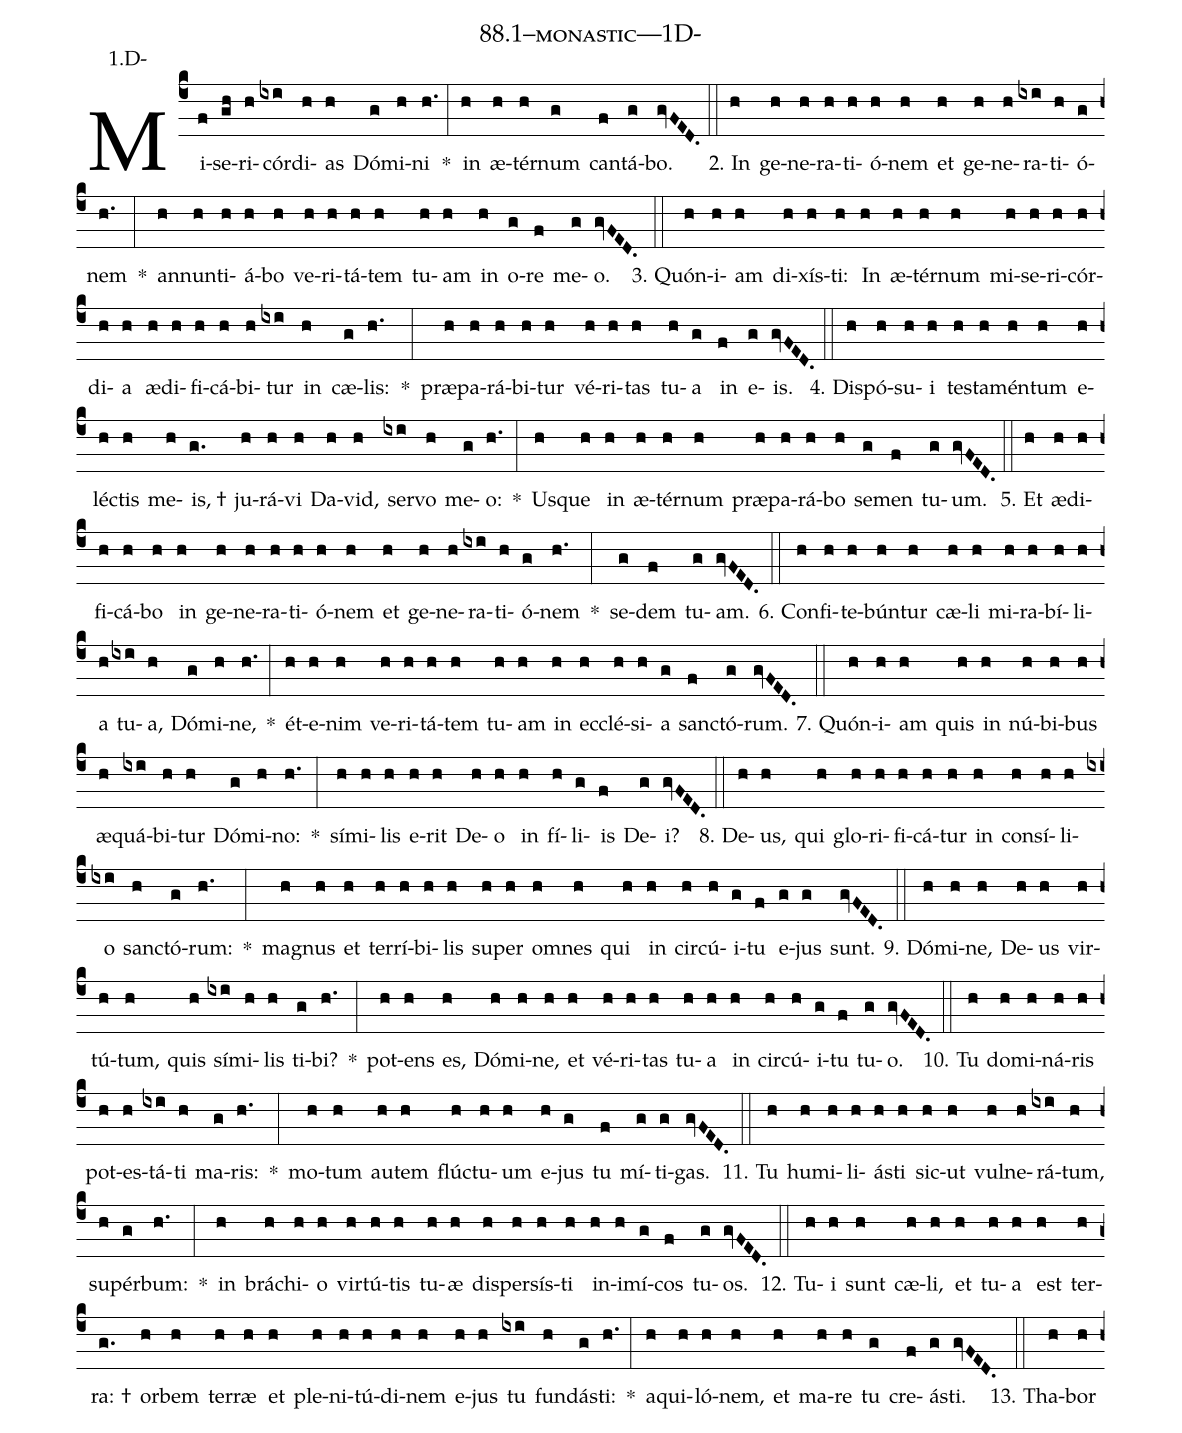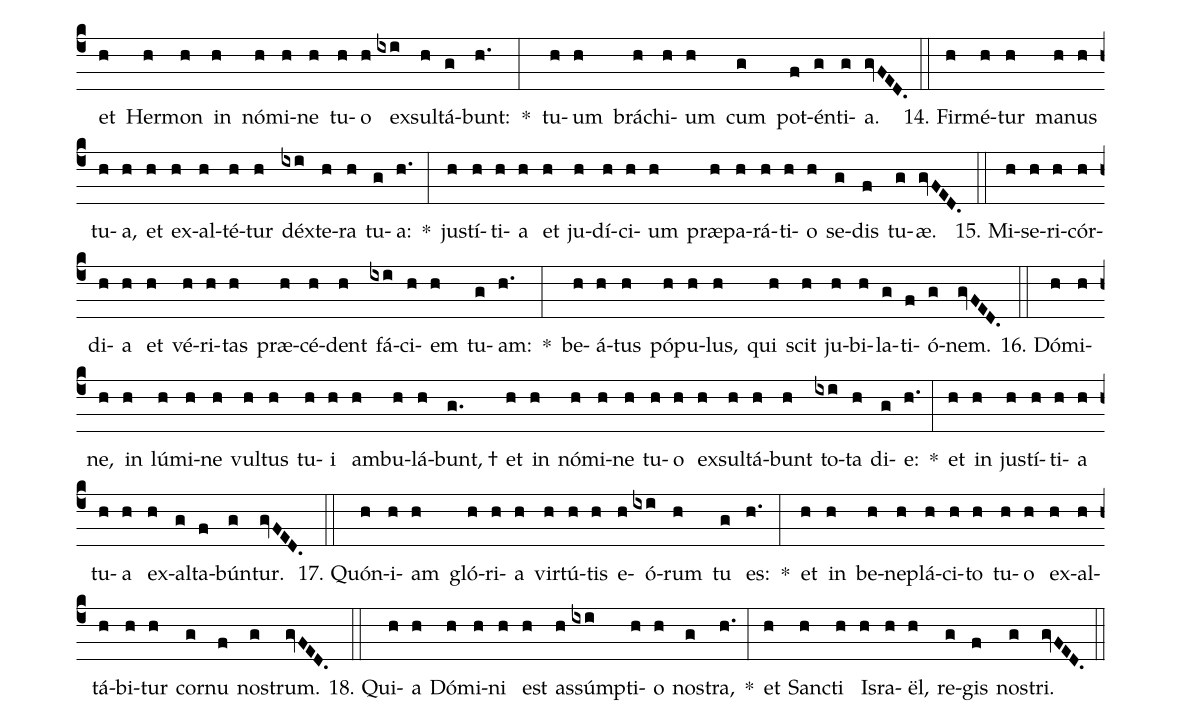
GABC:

name: 88.1--monastic---1D-;
annotation: 1.D-;
%%
(c4)Mi(f)se(gh)ri(h)cór(ixi)di(h)as(h) Dó(g)mi(h)ni(h.) *(:) in(h) æ(h)tér(h)num(g) can(f)tá(g)bo.(gvFED.) (::)
2. In(h) ge(h)ne(h)ra(h)ti(h)ó(h)nem(h) et(h) ge(h)ne(h)ra(ixi)ti(h)ó(g)nem(h.) *(:) an(h)nun(h)ti(h)á(h)bo(h) ve(h)ri(h)tá(h)tem(h) tu(h)am(h) in(h) o(g)re(f) me(g)o.(gvFED.) (::)
3. Quón(h)i(h)am(h) di(h)xís(h)ti:(h) In(h) æ(h)tér(h)num(h) mi(h)se(h)ri(h)cór(h)di(h)a(h) æ(h)di(h)fi(h)cá(h)bi(h)tur(ixi) in(h) cæ(g)lis:(h.) *(:) præ(h)pa(h)rá(h)bi(h)tur(h) vé(h)ri(h)tas(h) tu(h)a(g) in(f) e(g)is.(gvFED.) (::)
4. Dis(h)pó(h)su(h)i(h) tes(h)ta(h)mén(h)tum(h) e(h)léc(h)tis(h) me(h)is, †(g.) ju(h)rá(h)vi(h) Da(h)vid,(h) ser(ixi)vo(h) me(g)o:(h.) *(:) Us(h)que(h) in(h) æ(h)tér(h)num(h) præ(h)pa(h)rá(h)bo(h) se(g)men(f) tu(g)um.(gvFED.) (::)
5. Et(h) æ(h)di(h)fi(h)cá(h)bo(h) in(h) ge(h)ne(h)ra(h)ti(h)ó(h)nem(h) et(h) ge(h)ne(h)ra(ixi)ti(h)ó(g)nem(h.) *(:) se(g)dem(f) tu(g)am.(gvFED.) (::)
6. Con(h)fi(h)te(h)bún(h)tur(h) cæ(h)li(h) mi(h)ra(h)bí(h)li(h)a(h) tu(ixi)a,(h) Dó(g)mi(h)ne,(h.) *(:) ét(h)e(h)nim(h) ve(h)ri(h)tá(h)tem(h) tu(h)am(h) in(h) ec(h)clé(h)si(h)a(g) sanc(f)tó(g)rum.(gvFED.) (::)
7. Quón(h)i(h)am(h) quis(h) in(h) nú(h)bi(h)bus(h) æ(h)quá(ixi)bi(h)tur(h) Dó(g)mi(h)no:(h.) *(:) sí(h)mi(h)lis(h) e(h)rit(h) De(h)o(h) in(h) fí(h)li(g)is(f) De(g)i?(gvFED.) (::)
8. De(h)us,(h) qui(h) glo(h)ri(h)fi(h)cá(h)tur(h) in(h) con(h)sí(h)li(h)o(ixi) sanc(h)tó(g)rum:(h.) *(:) ma(h)gnus(h) et(h) ter(h)rí(h)bi(h)lis(h) su(h)per(h) om(h)nes(h) qui(h) in(h) cir(h)cú(h)i(g)tu(f) e(g)jus(g) sunt.(gvFED.) (::)
9. Dó(h)mi(h)ne,(h) De(h)us(h) vir(h)tú(h)tum,(h) quis(h) sí(ixi)mi(h)lis(h) ti(g)bi?(h.) *(:) pot(h)ens(h) es,(h) Dó(h)mi(h)ne,(h) et(h) vé(h)ri(h)tas(h) tu(h)a(h) in(h) cir(h)cú(h)i(g)tu(f) tu(g)o.(gvFED.) (::)
10. Tu(h) do(h)mi(h)ná(h)ris(h) pot(h)es(h)tá(ixi)ti(h) ma(g)ris:(h.) *(:) mo(h)tum(h) au(h)tem(h) flúc(h)tu(h)um(h) e(h)jus(g) tu(f) mí(g)ti(g)gas.(gvFED.) (::)
11. Tu(h) hu(h)mi(h)li(h)ás(h)ti(h) sic(h)ut(h) vul(h)ne(h)rá(ixi)tum,(h) su(h)pér(g)bum:(h.) *(:) in(h) brá(h)chi(h)o(h) vir(h)tú(h)tis(h) tu(h)æ(h) di(h)sper(h)sís(h)ti(h) in(h)i(h)mí(g)cos(f) tu(g)os.(gvFED.) (::)
12. Tu(h)i(h) sunt(h) cæ(h)li,(h) et(h) tu(h)a(h) est(h) ter(h)ra: †(g.) or(h)bem(h) ter(h)ræ(h) et(h) ple(h)ni(h)tú(h)di(h)nem(h) e(h)jus(h) tu(ixi) fun(h)dás(g)ti:(h.) *(:) a(h)qui(h)ló(h)nem,(h) et(h) ma(h)re(h) tu(g) cre(f)ás(g)ti.(gvFED.) (::)
13. Tha(h)bor(h) et(h) Her(h)mon(h) in(h) nó(h)mi(h)ne(h) tu(h)o(h) ex(ixi)sul(h)tá(g)bunt:(h.) *(:) tu(h)um(h) brá(h)chi(h)um(h) cum(g) pot(f)én(g)ti(g)a.(gvFED.) (::)
14. Fir(h)mé(h)tur(h) ma(h)nus(h) tu(h)a,(h) et(h) ex(h)al(h)té(h)tur(h) déx(ixi)te(h)ra(h) tu(g)a:(h.) *(:) jus(h)tí(h)ti(h)a(h) et(h) ju(h)dí(h)ci(h)um(h) præ(h)pa(h)rá(h)ti(h)o(h) se(g)dis(f) tu(g)æ.(gvFED.) (::)
15. Mi(h)se(h)ri(h)cór(h)di(h)a(h) et(h) vé(h)ri(h)tas(h) præ(h)cé(h)dent(h) fá(ixi)ci(h)em(h) tu(g)am:(h.) *(:) be(h)á(h)tus(h) pó(h)pu(h)lus,(h) qui(h) scit(h) ju(h)bi(h)la(g)ti(f)ó(g)nem.(gvFED.) (::)
16. Dó(h)mi(h)ne,(h) in(h) lú(h)mi(h)ne(h) vul(h)tus(h) tu(h)i(h) am(h)bu(h)lá(h)bunt, †(g.) et(h) in(h) nó(h)mi(h)ne(h) tu(h)o(h) ex(h)sul(h)tá(h)bunt(h) to(ixi)ta(h) di(g)e:(h.) *(:) et(h) in(h) jus(h)tí(h)ti(h)a(h) tu(h)a(h) ex(h)al(g)ta(f)bún(g)tur.(gvFED.) (::)
17. Quón(h)i(h)am(h) gló(h)ri(h)a(h) vir(h)tú(h)tis(h) e(h)ó(ixi)rum(h) tu(g) es:(h.) *(:) et(h) in(h) be(h)ne(h)plá(h)ci(h)to(h) tu(h)o(h) ex(h)al(h)tá(h)bi(h)tur(h) cor(g)nu(f) nos(g)trum.(gvFED.) (::)
18. Qui(h)a(h) Dó(h)mi(h)ni(h) est(h) as(h)súmp(ixi)ti(h)o(h) nos(g)tra,(h.) *(:) et(h) Sanc(h)ti(h) Is(h)ra(h)ël,(h) re(g)gis(f) nos(g)tri.(gvFED.) (::)
